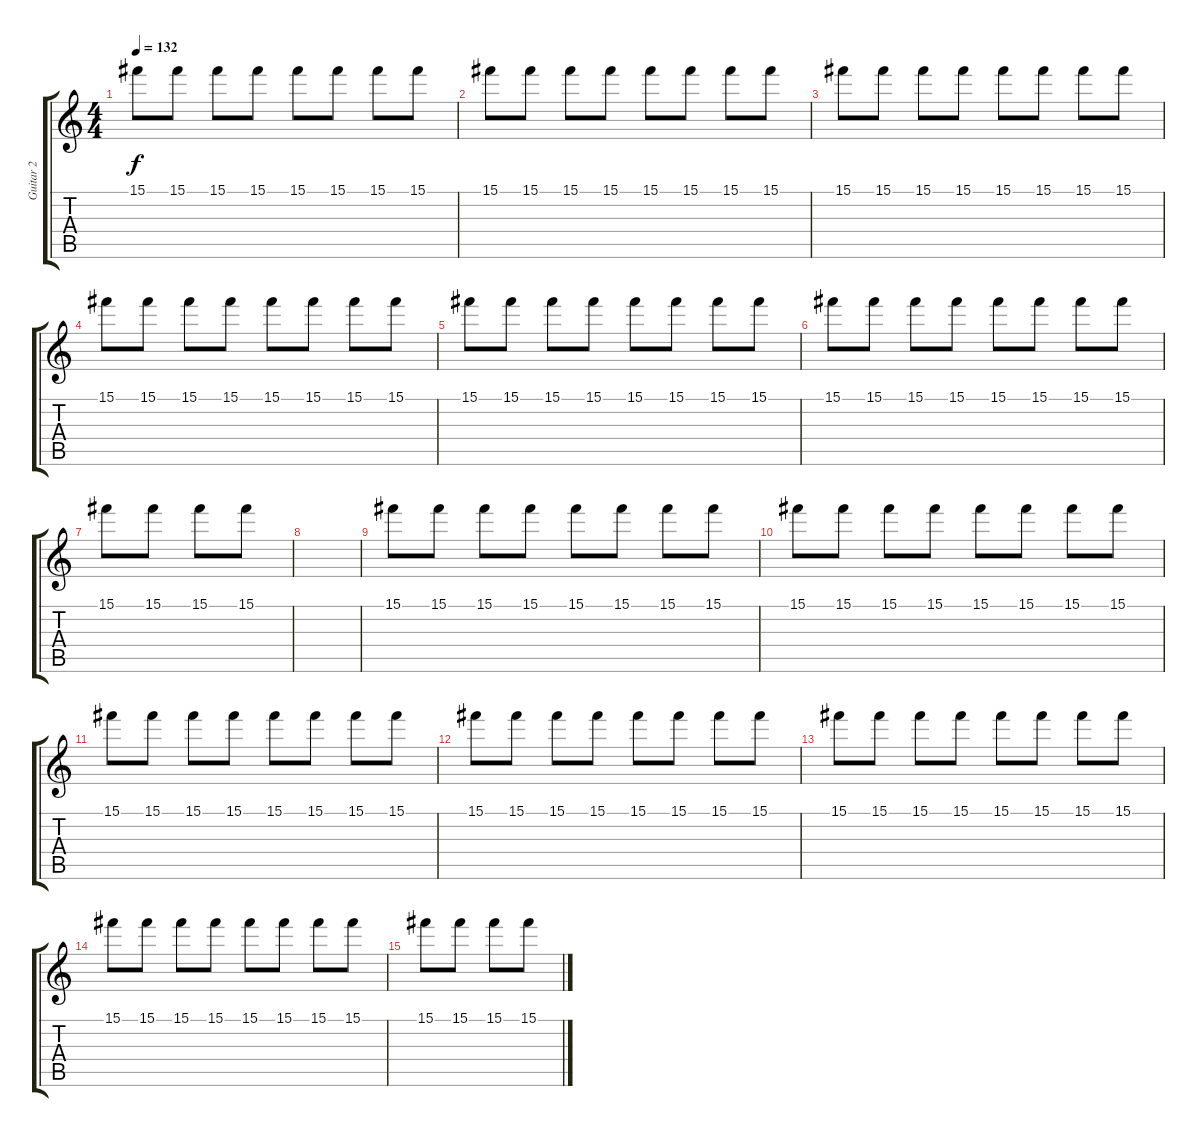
\track ("Guitar 2" "Guitar 2") {instrument distortionguitar}
\staff {score tabs}
\tuning (Eb4 Bb3 Gb3 Db3 Ab2 Db2) {hide}
\ts (4 4)
\tempo 132
\clef g2
\ks c
15.1.8{dy f} 15.1.8 15.1.8 15.1.8 15.1.8 15.1.8 15.1.8 15.1.8 |
15.1.8 15.1.8 15.1.8 15.1.8 15.1.8 15.1.8 15.1.8 15.1.8 |
15.1.8 15.1.8 15.1.8 15.1.8 15.1.8 15.1.8 15.1.8 15.1.8 |
15.1.8 15.1.8 15.1.8 15.1.8 15.1.8 15.1.8 15.1.8 15.1.8 |
15.1.8 15.1.8 15.1.8 15.1.8 15.1.8 15.1.8 15.1.8 15.1.8 |
15.1.8 15.1.8 15.1.8 15.1.8 15.1.8 15.1.8 15.1.8 15.1.8 |
15.1.8 15.1.8 15.1.8 15.1.8 |
|
15.1.8 15.1.8 15.1.8 15.1.8 15.1.8 15.1.8 15.1.8 15.1.8 |
15.1.8 15.1.8 15.1.8 15.1.8 15.1.8 15.1.8 15.1.8 15.1.8 |
15.1.8 15.1.8 15.1.8 15.1.8 15.1.8 15.1.8 15.1.8 15.1.8 |
15.1.8 15.1.8 15.1.8 15.1.8 15.1.8 15.1.8 15.1.8 15.1.8 |
15.1.8 15.1.8 15.1.8 15.1.8 15.1.8 15.1.8 15.1.8 15.1.8 |
15.1.8 15.1.8 15.1.8 15.1.8 15.1.8 15.1.8 15.1.8 15.1.8 |
15.1.8 15.1.8 15.1.8 15.1.8
